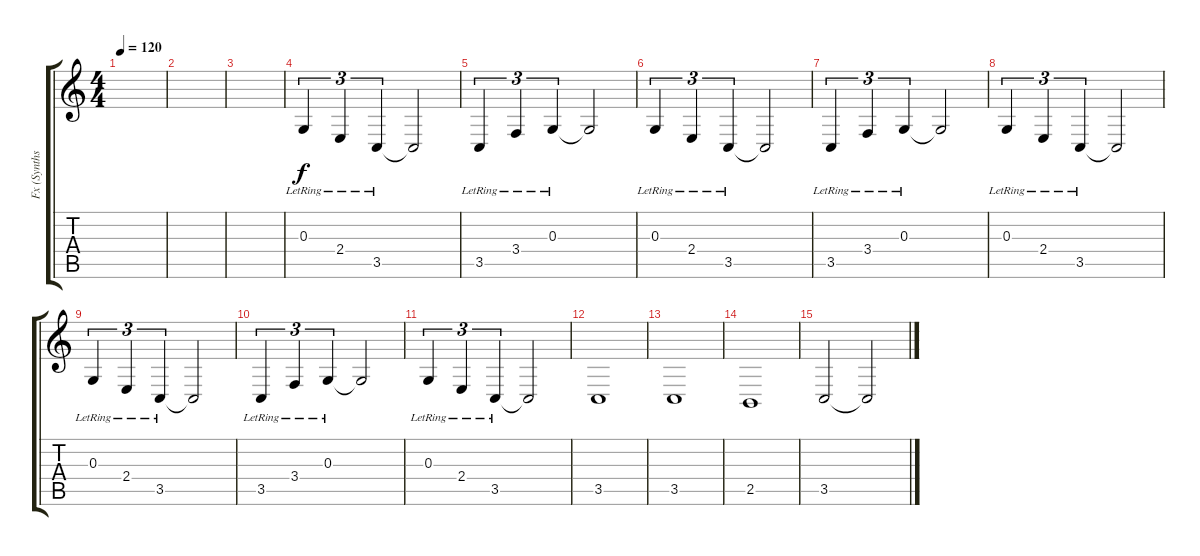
\track ("Fx (Synths)" "Fx (Synths") {instrument synthstrings1}
\staff {score tabs}
\tuning (E4 B3 G3 D3 A2 E2) {hide}
\ts (4 4)
\tempo 120
\clef g2
\ks c
|
|
|
0.3{lr}.4{tu (3 2)} 2.4{lr}.4{tu (3 2)} 3.5{lr}.4{tu (3 2)} 3.5{t}.2 |
3.5{lr}.4{tu (3 2)} 3.4{lr}.4{tu (3 2)} 0.3{lr}.4{tu (3 2)} 0.3{t}.2 |
0.3{lr}.4{tu (3 2)} 2.4{lr}.4{tu (3 2)} 3.5{lr}.4{tu (3 2)} 3.5{t}.2 |
3.5{lr}.4{tu (3 2)} 3.4{lr}.4{tu (3 2)} 0.3{lr}.4{tu (3 2)} 0.3{t}.2 |
0.3{lr}.4{tu (3 2)} 2.4{lr}.4{tu (3 2)} 3.5{lr}.4{tu (3 2)} 3.5{t}.2 |
0.3{lr}.4{tu (3 2)} 2.4{lr}.4{tu (3 2)} 3.5{lr}.4{tu (3 2)} 3.5{t}.2 |
3.5{lr}.4{tu (3 2)} 3.4{lr}.4{tu (3 2)} 0.3{lr}.4{tu (3 2)} 0.3{t}.2 |
0.3{lr}.4{tu (3 2)} 2.4{lr}.4{tu (3 2)} 3.5{lr}.4{tu (3 2)} 3.5{t}.2 |
3.5.1 |
3.5.1 |
2.5.1 |
3.5.2 3.5{t}.2
